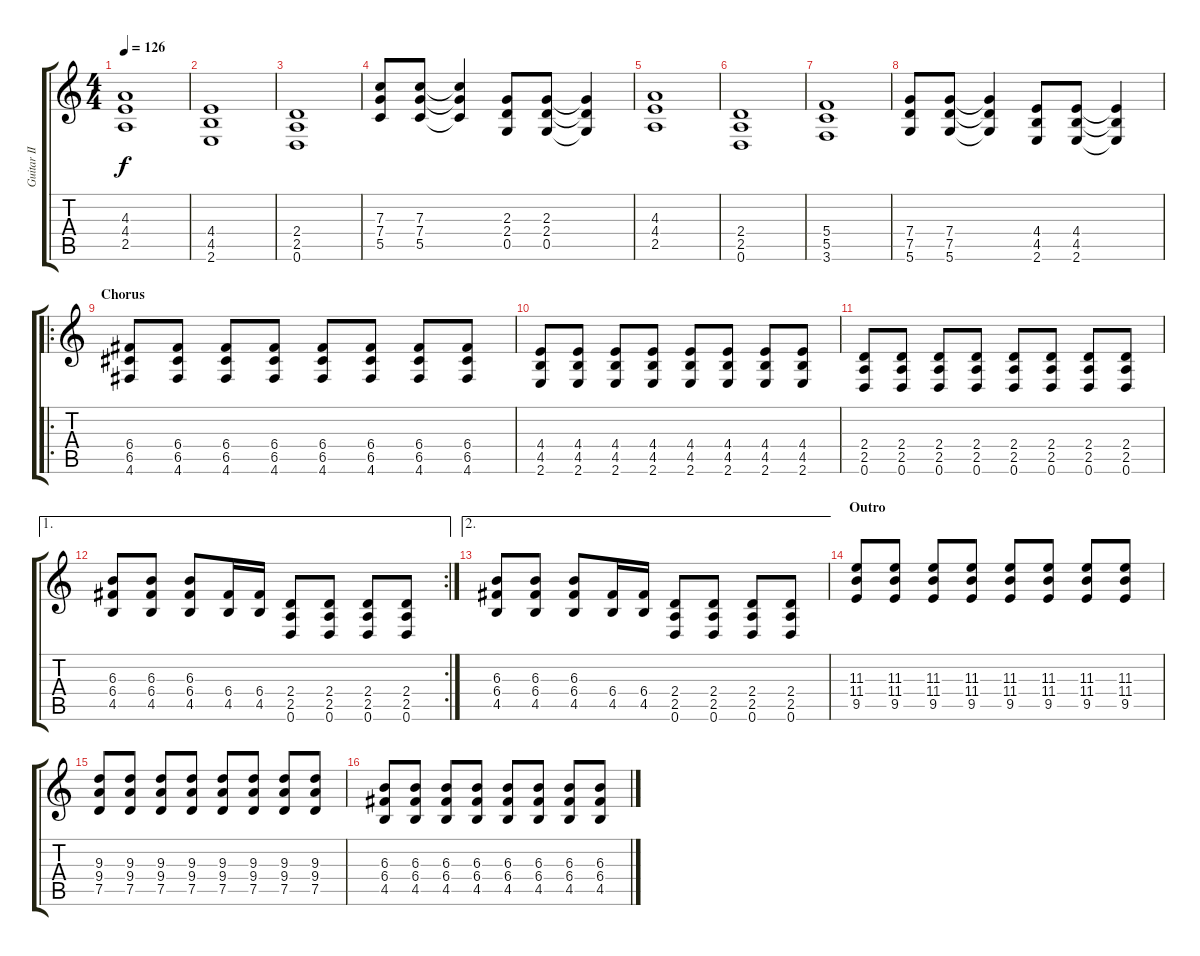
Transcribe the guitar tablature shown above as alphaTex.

\track ("Guitar II" "Guitar II") {instrument distortionguitar}
\staff {score tabs}
\tuning (D4 A3 F3 C3 G2 D2) {hide}
\ts (4 4)
\tempo 126
\clef g2
\ks c
(4.3 4.4 2.5).1{dy f} |
(4.4 4.5 2.6).1 |
(2.4 2.5 0.6).1 |
(7.3 7.4 5.5).8 (7.3 7.4 5.5).8 (7.3{t} 7.4{t} 5.5{t}).4 (2.3 2.4 0.5).8 (2.3 2.4 0.5).8 (2.3{t} 2.4{t} 0.5{t}).4 |
(4.3 4.4 2.5).1 |
(2.4 2.5 0.6).1 |
(5.4 5.5 3.6).1 |
(7.4 7.5 5.6).8 (7.4 7.5 5.6).8 (7.4{t} 7.5{t} 5.6{t}).4 (4.4 4.5 2.6).8 (4.4 4.5 2.6).8 (4.4{t} 4.5{t} 2.6{t}).4 |
\ro
\section ("" "Chorus")
(6.4 6.5 4.6).8 (6.4 6.5 4.6).8 (6.4 6.5 4.6).8 (6.4 6.5 4.6).8 (6.4 6.5 4.6).8 (6.4 6.5 4.6).8 (6.4 6.5 4.6).8 (6.4 6.5 4.6).8 |
(4.4 4.5 2.6).8 (4.4 4.5 2.6).8 (4.4 4.5 2.6).8 (4.4 4.5 2.6).8 (4.4 4.5 2.6).8 (4.4 4.5 2.6).8 (4.4 4.5 2.6).8 (4.4 4.5 2.6).8 |
(2.4 2.5 0.6).8 (2.4 2.5 0.6).8 (2.4 2.5 0.6).8 (2.4 2.5 0.6).8 (2.4 2.5 0.6).8 (2.4 2.5 0.6).8 (2.4 2.5 0.6).8 (2.4 2.5 0.6).8 |
\ae 1
\rc 2
(6.3 6.4 4.5).8 (6.3 6.4 4.5).8 (6.3 6.4 4.5).8 (6.4 4.5).16 (6.4 4.5).16 (2.4 2.5 0.6).8 (2.4 2.5 0.6).8 (2.4 2.5 0.6).8 (2.4 2.5 0.6).8 |
\ae 2
(6.3 6.4 4.5).8 (6.3 6.4 4.5).8 (6.3 6.4 4.5).8 (6.4 4.5).16 (6.4 4.5).16 (2.4 2.5 0.6).8 (2.4 2.5 0.6).8 (2.4 2.5 0.6).8 (2.4 2.5 0.6).8 |
\section ("" "Outro")
(11.3 11.4 9.5).8 (11.3 11.4 9.5).8 (11.3 11.4 9.5).8 (11.3 11.4 9.5).8 (11.3 11.4 9.5).8 (11.3 11.4 9.5).8 (11.3 11.4 9.5).8 (11.3 11.4 9.5).8 |
(9.3 9.4 7.5).8 (9.3 9.4 7.5).8 (9.3 9.4 7.5).8 (9.3 9.4 7.5).8 (9.3 9.4 7.5).8 (9.3 9.4 7.5).8 (9.3 9.4 7.5).8 (9.3 9.4 7.5).8 |
(6.3 6.4 4.5).8 (6.3 6.4 4.5).8 (6.3 6.4 4.5).8 (6.3 6.4 4.5).8 (6.3 6.4 4.5).8 (6.3 6.4 4.5).8 (6.3 6.4 4.5).8 (6.3 6.4 4.5).8
